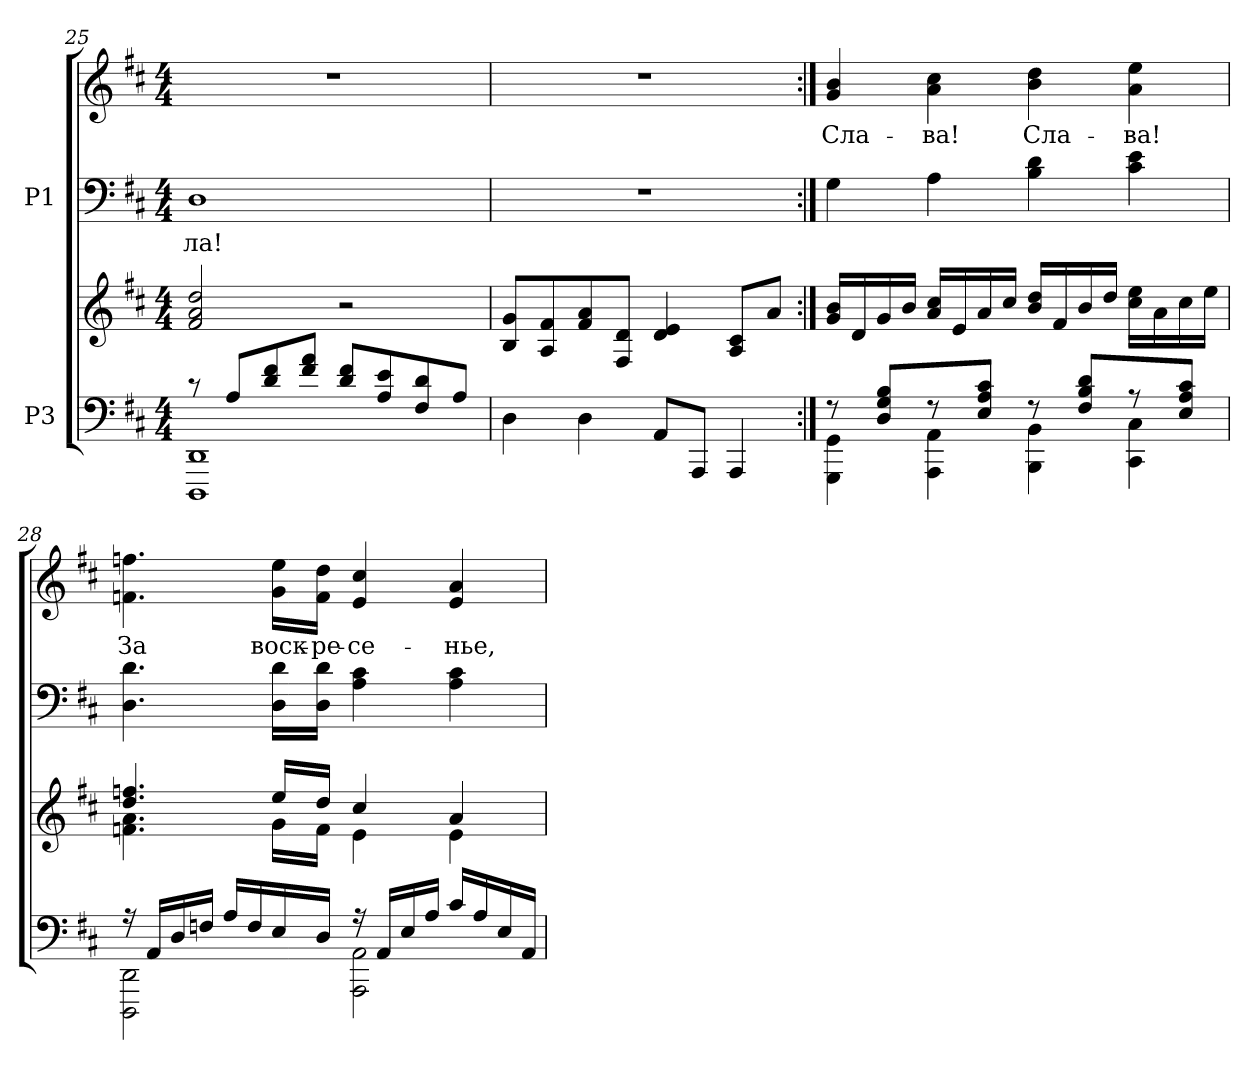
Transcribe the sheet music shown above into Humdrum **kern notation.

**kern	**kern	**kern	**text	**kern	**text
*part2	*part2	*part1	*part1	*part1	*part1
*staff4	*staff3	*staff2	*staff2	*staff1	*staff1
*I"P3	*	*I"P1	*	*	*
*clefF4	*clefG2	*clefF4	*	*clefG2	*
*k[f#c#]	*k[f#c#]	*k[f#c#]	*	*k[f#c#]	*
*D:	*D:	*D:	*	*D:	*
*M4/4	*M4/4	*M4/4	*	*M4/4	*
=25	=25	=25	=25	=25	=25
*^	*	*	*	*	*
!	!	!	!	!LO:LY:a:color=#000000	!	!
8r	1DDDi 1DDi	2f#i/ 2ai 2ddi	1Di	-ла!	1r	.
8Ai/L	.	.	.	.	.	.
8di/ 8f#i	.	.	.	.	.	.
8f#i/ 8aiJ	.	.	.	.	.	.
8di/ 8f#iL	.	2r	.	.	.	.
8Ai/ 8ei	.	.	.	.	.	.
8F#i/ 8di	.	.	.	.	.	.
8Ai/J	.	.	.	.	.	.
*v	*v	*	*	*	*	*
!!LO:PB:g=z
=26	=26	=26	=26	=26	=26
4Di\	8Bi/ 8giL	1r	.	1r	.
.	8Ai/ 8f#i	.	.	.	.
4Di\	8f#i/ 8ai	.	.	.	.
.	8F#i/ 8diJ	.	.	.	.
8AAi/L	4di/ 4ei	.	.	.	.
8AAAi/J	.	.	.	.	.
4AAAi/	8Ai/ 8c#iL	.	.	.	.
.	8ai/J	.	.	.	.
=27:|!	=27:|!	=27:|!	=27:|!	=27:|!	=27:|!
*^	*	*	*	*	*
!	!	!	!	!	!	!LO:LY:b:color=#000000
8r	4GGGi\ 4GGi	16gi/ 16biLL	4Gi\	.	4gi/ 4bi	Сла-
.	.	16di/	.	.	.	.
8Di/ 8Gi 8BiL	.	16gi/	.	.	.	.
.	.	16bi/JJ	.	.	.	.
!	!	!	!	!	!	!LO:LY:b:color=#000000
8r	4AAAi\ 4AAi	16ai/ 16cc#iLL	4Ai\	.	4ai\ 4cc#i	-ва!
.	.	16ei/	.	.	.	.
8Ei/ 8Ai 8c#iJ	.	16ai/	.	.	.	.
.	.	16cc#i/JJ	.	.	.	.
!	!	!	!	!	!	!LO:LY:b:color=#000000
8r	4BBBi\ 4BBi	16bi/ 16ddiLL	4Bi\ 4di	.	4bi\ 4ddi	Сла-
.	.	16f#i/	.	.	.	.
8F#i/ 8Bi 8diL	.	16bi/	.	.	.	.
.	.	16ddi/JJ	.	.	.	.
!	!	!	!	!	!	!LO:LY:b:color=#000000
8r	4CC#i\ 4C#i	16cc#i\ 16eeiLL	4c#i\ 4ei	.	4ai\ 4eei	-ва!
.	.	16ai\	.	.	.	.
8Ei/ 8Ai 8c#iJ	.	16cc#i\	.	.	.	.
.	.	16eei\JJ	.	.	.	.
=28	=28	=28	=28	=28	=28	=28
*	*	*^	*	*	*	*
!	!	!	!	!	!	!	!LO:LY:b:color=#000000
16r	2DDDi\ 2DDi	4.ddi/ 4.ffni	4.fni\ 4.ai	4.Di\ 4.di	.	4.fni\ 4.ffni	За
16AAi/LL	.	.	.	.	.	.	.
16Di/	.	.	.	.	.	.	.
16Fni/JJ	.	.	.	.	.	.	.
16Ai/LL	.	.	.	.	.	.	.
16Fi/	.	.	.	.	.	.	.
!	!	!	!	!	!	!	!LO:LY:b:color=#000000
16Ei/	.	16eei/LL	16gi\LL	16Di\ 16diLL	.	16gi\ 16eeiLL	воск-
!	!	!	!	!	!	!	!LO:LY:b:color=#000000
16Di/JJ	.	16ddi/JJ	16fi\JJ	16Di\ 16diJJ	.	16fi\ 16ddiJJ	-ре-
!	!	!	!	!	!	!	!LO:LY:b:color=#000000
16r	2AAAi\ 2AAi	4cc#i/	4ei\	4Ai\ 4c#i	.	4ei/ 4cc#i	-се-
16AAi/LL	.	.	.	.	.	.	.
16Ei/	.	.	.	.	.	.	.
16Ai/JJ	.	.	.	.	.	.	.
!	!	!	!	!	!	!	!LO:LY:b:color=#000000
16c#i/LL	.	4ai/	4ei\	4Ai\ 4c#i	.	4ei/ 4ai	-нье,
16Ai/	.	.	.	.	.	.	.
16Ei/	.	.	.	.	.	.	.
16AAi/JJ	.	.	.	.	.	.	.
*v	*v	*	*	*	*	*	*
*	*v	*v	*	*	*	*
=	=	=	=	=	=
*-	*-	*-	*-	*-	*-
